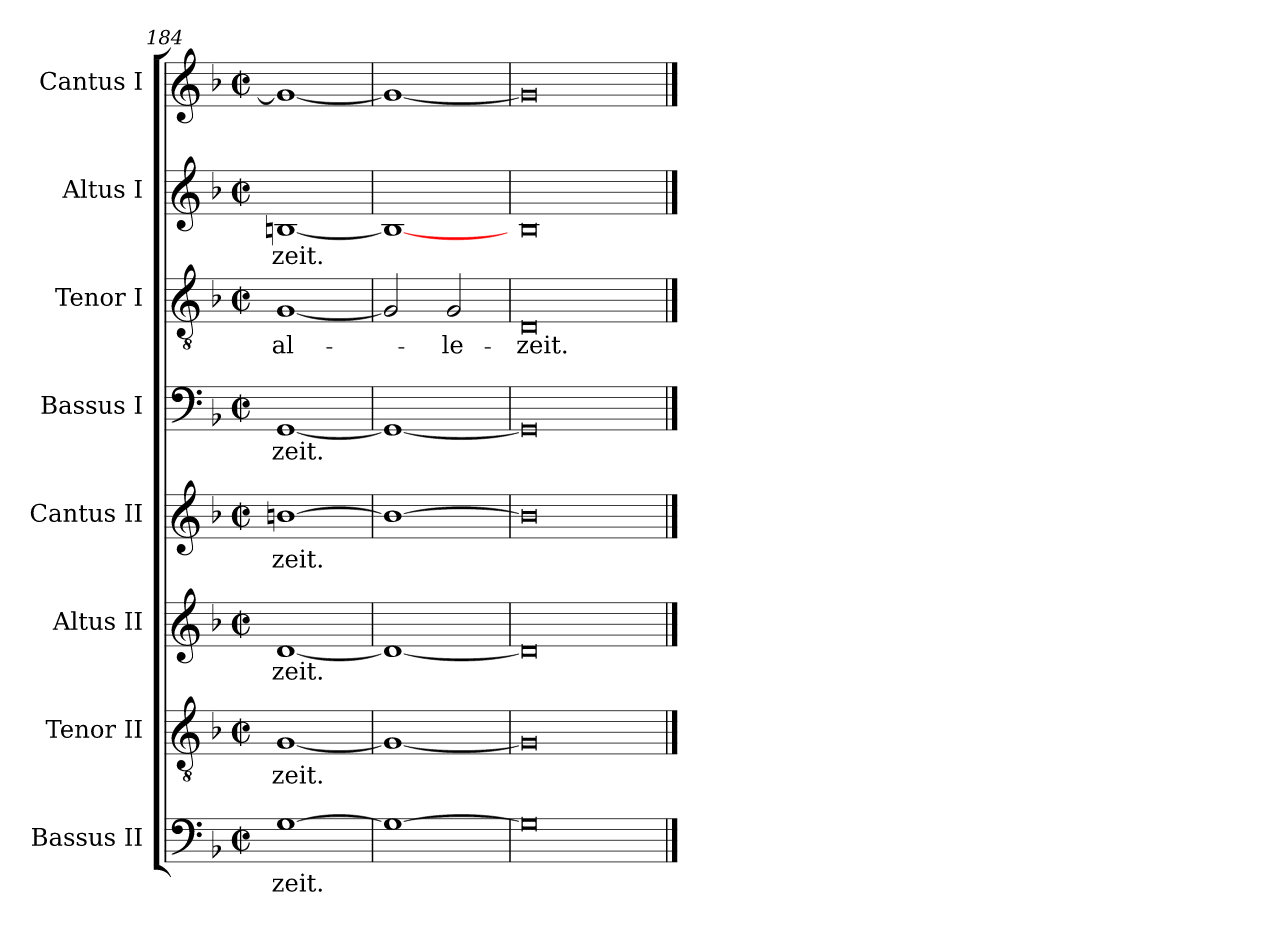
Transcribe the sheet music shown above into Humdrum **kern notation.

**kern	**text	**kern	**text	**kern	**text	**kern	**text	**kern	**text	**kern	**text	**kern	**text	**kern	**text
*part8	*part8	*part7	*part7	*part6	*part6	*part5	*part5	*part4	*part4	*part3	*part3	*part2	*part2	*part1	*part1
*staff8	*staff8	*staff7	*staff7	*staff6	*staff6	*staff5	*staff5	*staff4	*staff4	*staff3	*staff3	*staff2	*staff2	*staff1	*staff1
*I"Bassus II	*	*I"Tenor II	*	*I"Altus II	*	*I"Cantus II	*	*I"Bassus I	*	*I"Tenor I	*	*I"Altus I	*	*I"Cantus I	*
*I'B2	*	*I'T2	*	*I'A2	*	*I'C2	*	*I'B1	*	*I'T1	*	*I'A1	*	*I'C1	*
*clefF4	*	*clefGv2	*	*clefG2	*	*clefG2	*	*clefF4	*	*clefGv2	*	*clefG2	*	*clefG2	*
*k[b-]	*	*k[b-]	*	*k[b-]	*	*k[b-]	*	*k[b-]	*	*k[b-]	*	*k[b-]	*	*k[b-]	*
*F:	*	*F:	*	*F:	*	*F:	*	*F:	*	*F:	*	*F:	*	*F:	*
*M2/2	*	*M2/2	*	*M2/2	*	*M2/2	*	*M2/2	*	*M2/2	*	*M2/2	*	*M2/2	*
*met(c|)	*	*met(c|)	*	*met(c|)	*	*met(c|)	*	*met(c|)	*	*met(c|)	*	*met(c|)	*	*met(c|)	*
=184	=184	=184	=184	=184	=184	=184	=184	=184	=184	=184	=184	=184	=184	=184	=184
!	!LO:LY:b	!	!	!	!	!	!	!	!	!	!	!	!	!	!
!	!	!	!LO:LY:b	!	!	!	!	!	!	!	!	!	!	!	!
!	!	!	!	!	!LO:LY:b	!	!	!	!	!	!	!	!	!	!
!	!	!	!	!	!	!	!LO:LY:b	!	!	!	!	!	!	!	!
!	!	!	!	!	!	!	!	!	!LO:LY:b	!	!	!	!	!	!
!	!	!	!	!	!	!	!	!	!	!	!LO:LY:b	!	!	!	!
!	!	!	!	!	!	!	!	!	!	!	!	!	!LO:LY:b	!	!
[1G	-zeit.	[1G	-zeit.	[1d	-zeit.	[1bn	-zeit.	[1GG	-zeit.	[1G	al-	[1Bn	-zeit.	1g_	.
=185	=185	=185	=185	=185	=185	=185	=185	=185	=185	=185	=185	=185	=185	=185	=185
1G_	.	1G_	.	1d_	.	1b_	.	1GG_	.	2G/]	.	1B_	.	1g_	.
!	!	!	!	!	!	!	!	!	!	!	!LO:LY:b	!	!	!	!
.	.	.	.	.	.	.	.	.	.	2G/	-le-	.	.	.	.
=186	=186	=186	=186	=186	=186	=186	=186	=186	=186	=186	=186	=186	=186	=186	=186
!	!	!	!	!	!	!	!	!	!	!	!LO:LY:b	!	!	!	!
0G]	.	0G]	.	0d]	.	0b]	.	0GG]	.	0D	-zeit.	0B-	.	0g]	.
==	==	==	==	==	==	==	==	==	==	==	==	==	==	==	==
*-	*-	*-	*-	*-	*-	*-	*-	*-	*-	*-	*-	*-	*-	*-	*-
